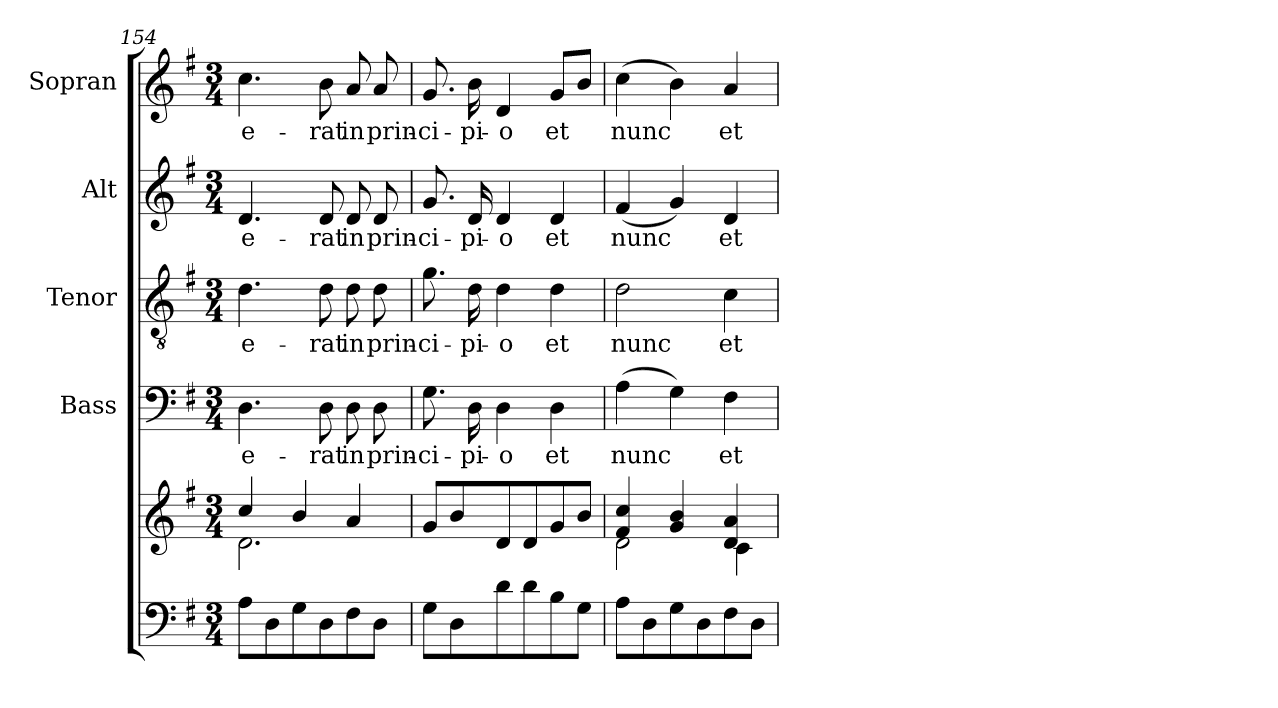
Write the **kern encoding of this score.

**kern	**kern	**kern	**text	**kern	**text	**kern	**text	**kern	**text
*part5	*part5	*part4	*part4	*part3	*part3	*part2	*part2	*part1	*part1
*staff6	*staff5	*staff4	*staff4	*staff3	*staff3	*staff2	*staff2	*staff1	*staff1
*	*	*I"Bass	*	*I"Tenor	*	*I"Alt	*	*I"Sopran	*
*	*	*I'B	*	*I'T	*	*I'A	*	*I'S	*
*clefF4	*clefG2	*clefF4	*	*clefGv2	*	*clefG2	*	*clefG2	*
*k[f#]	*k[f#]	*k[f#]	*	*k[f#]	*	*k[f#]	*	*k[f#]	*
*G:	*G:	*G:	*	*G:	*	*G:	*	*G:	*
*M3/4	*M3/4	*M3/4	*	*M3/4	*	*M3/4	*	*M3/4	*
=154	=154	=154	=154	=154	=154	=154	=154	=154	=154
*	*^	*	*	*	*	*	*	*	*
!	!	!	!	!LO:LY:b	!	!LO:LY:b	!	!LO:LY:b	!	!LO:LY:b
8A\L	4cc/	2.d\	4.D\	e-	4.d\	e-	4.d/	e-	4.cc\	e-
8D\	.	.	.	.	.	.	.	.	.	.
8G\	4b/	.	.	.	.	.	.	.	.	.
!	!	!	!	!LO:LY:b	!	!LO:LY:b	!	!LO:LY:b	!	!LO:LY:b
8D\	.	.	8D\	-rat	8d\	-rat	8d/	-rat	8b\	-rat
!	!	!	!	!LO:LY:b	!	!LO:LY:b	!	!LO:LY:b	!	!LO:LY:b
8F#\	4a/	.	8D\	in	8d\	in	8d/	in	8a/	in
!	!	!	!	!LO:LY:b	!	!LO:LY:b	!	!LO:LY:b	!	!LO:LY:b
8D\J	.	.	8D\	prin-	8d\	prin-	8d/	prin-	8a/	prin-
*	*v	*v	*	*	*	*	*	*	*	*
=155	=155	=155	=155	=155	=155	=155	=155	=155	=155
!	!	!	!LO:LY:b	!	!LO:LY:b	!	!LO:LY:b	!	!LO:LY:b
8G\L	8g/L	8.G\	-ci-	8.g\	-ci-	8.g/	-ci-	8.g/	-ci-
8D\	8b/	.	.	.	.	.	.	.	.
!	!	!	!LO:LY:b	!	!LO:LY:b	!	!LO:LY:b	!	!LO:LY:b
.	.	16D\	-pi-	16d\	-pi-	16d/	-pi-	16b\	-pi-
!	!	!	!LO:LY:b	!	!LO:LY:b	!	!LO:LY:b	!	!LO:LY:b
8d\	8d/	4D\	-o	4d\	-o	4d/	-o	4d/	-o
8d\	8d/	.	.	.	.	.	.	.	.
!	!	!	!LO:LY:b	!	!LO:LY:b	!	!LO:LY:b	!	!LO:LY:b
8B\	8g/	4D\	et	4d\	et	4d/	et	8g/L	et
8G\J	8b/J	.	.	.	.	.	.	8b/J	.
=156	=156	=156	=156	=156	=156	=156	=156	=156	=156
*	*^	*	*	*	*	*	*	*	*
!	!	!	!	!LO:LY:b	!	!LO:LY:b	!	!LO:LY:b	!	!LO:LY:b
8A\L	4f#/ 4cc/	2d\	(>4A\	nunc	2d\	nunc	(<4f#/	nunc	(>4cc\	nunc
8D\	.	.	.	.	.	.	.	.	.	.
8G\	4g/ 4b/	.	4G\)	.	.	.	4g/)	.	4b\)	.
8D\	.	.	.	.	.	.	.	.	.	.
!	!	!	!	!LO:LY:b	!	!LO:LY:b	!	!LO:LY:b	!	!LO:LY:b
8F#\	4d/ 4a/	4c\	4F#\	et	4c\	et	4d/	et	4a/	et
8D\J	.	.	.	.	.	.	.	.	.	.
*	*v	*v	*	*	*	*	*	*	*	*
=	=	=	=	=	=	=	=	=	=
*-	*-	*-	*-	*-	*-	*-	*-	*-	*-
